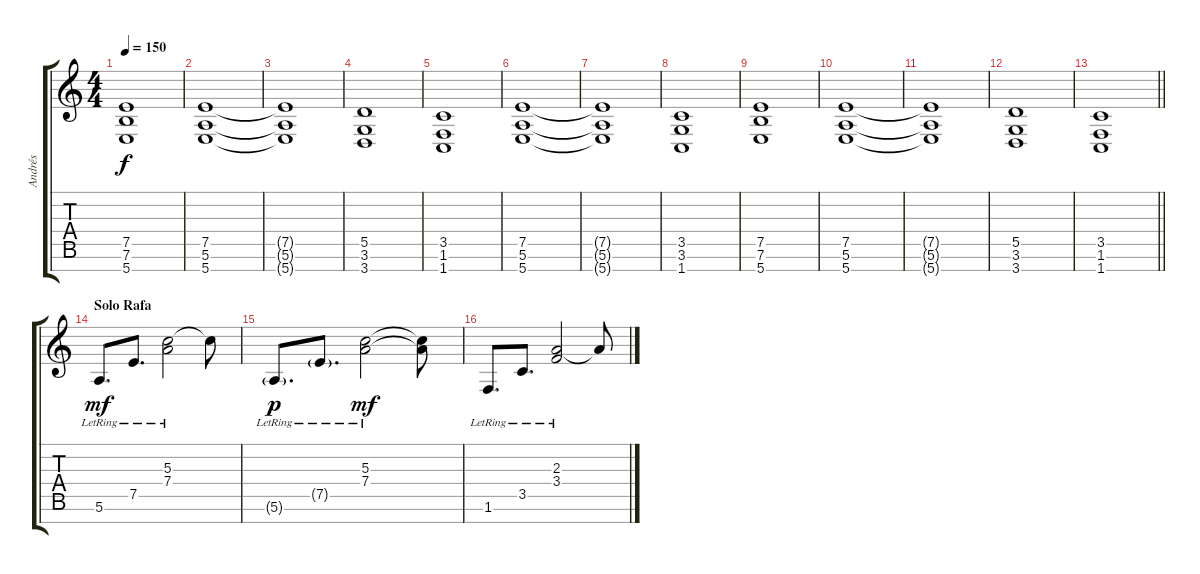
\track ("Andrés" "Andrés") {instrument distortionguitar}
\staff {score tabs}
\tuning (E4 B3 G3 D3 A2 E2 B1) {hide}
\ts (4 4)
\tempo 150
\clef g2
\ks c
(7.5 7.6 5.7).1{dy f} |
(7.5 5.6 5.7).1 |
(7.5{t} 5.6{t} 5.7{t}).1 |
(5.5 3.6 3.7).1 |
(3.5 1.6 1.7).1 |
(7.5 5.6 5.7).1 |
(7.5{t} 5.6{t} 5.7{t}).1 |
(3.5 3.6 1.7).1 |
(7.5 7.6 5.7).1 |
(7.5 5.6 5.7).1 |
(7.5{t} 5.6{t} 5.7{t}).1 |
(5.5 3.6 3.7).1 |
\barLineRight lightlight
(3.5 1.6 1.7).1 |
\section ("" "Solo Rafa")
5.6{lr}.8{d dy mf} 7.5{lr}.8{d} (5.3{lr} 7.4{lr}).2 5.3{t}.8 |
5.6{g lr}.8{d dy p} 7.5{g lr}.8{d} (5.3{lr} 7.4{lr}).2{dy mf} (5.3{t} 7.4{t}).8 |
1.6{lr}.8{d} 3.5{lr}.8{d} (2.3{lr} 3.4{lr}).2 2.3{t}.8
